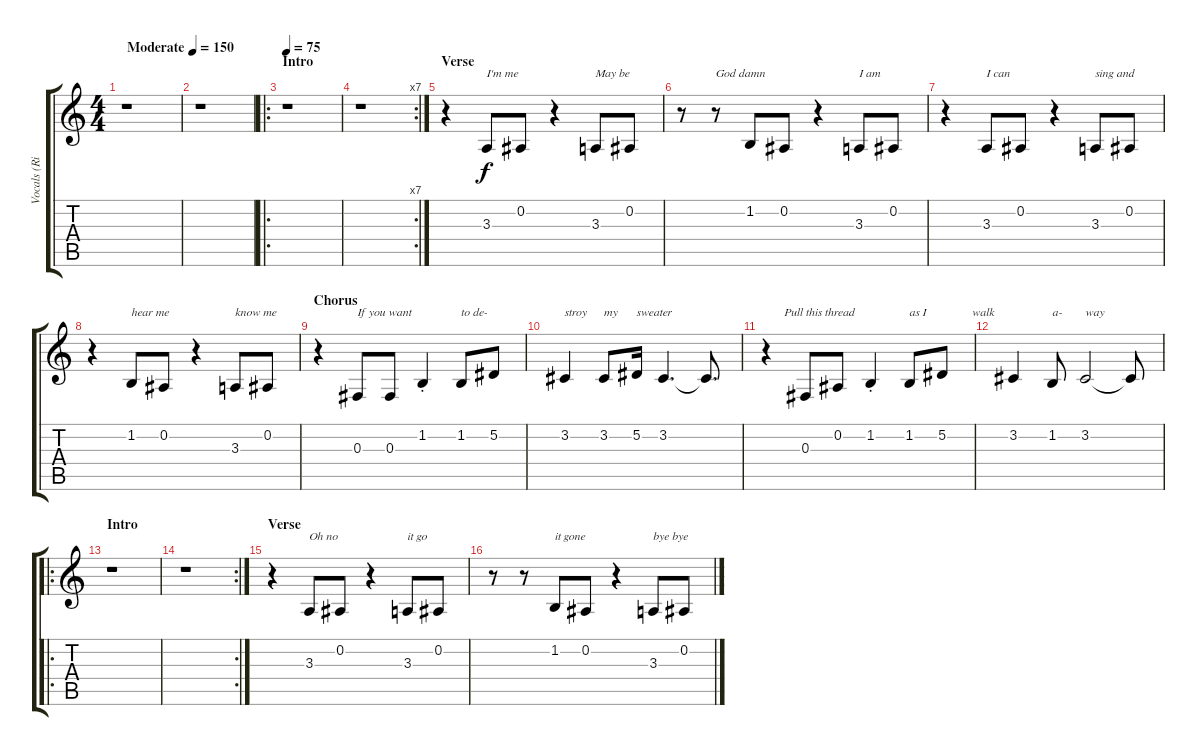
\track ("Vocals (Rivers Cuomo)" "Vocals (Ri") {instrument altosax}
\staff {score tabs}
\tuning (Eb4 Bb3 Gb3 Db3 Ab2 Eb2) {hide}
\ts (4 4)
\tempo (150 "Moderate")
\clef g2
\ks c
r.1{dy f instrument altosax} |
r.1 |
\ro
\section ("" "Intro")
\tempo 75
r.1 |
\rc 7
r.1 |
\section ("" "Verse")
r.4 3.3.8{txt "I'm me"} 0.2.8 r.4 3.3.8{txt "May be"} 0.2.8 |
r.8 r.8{txt "God damn"} 1.2.8 0.2.8 r.4 3.3.8{txt "I am"} 0.2.8 |
r.4 3.3.8{txt "I can"} 0.2.8 r.4 3.3.8{txt "sing and"} 0.2.8 |
r.4 1.2.8{txt "hear me"} 0.2.8 r.4 3.3.8{txt "know me"} 0.2.8 |
\section ("" "Chorus")
r.4 0.3.8{txt "If you want"} 0.3.8 1.2{st}.4 1.2.8{txt "to de-"} 5.2.8 |
3.2.4{txt "stroy"} 3.2.8{txt "my"} 5.2.16{txt "sweater"} 3.2.4{d} 3.2{t}.8{d} |
r.4{txt "      Pull this thread"} 0.3.8 0.2.8 1.2{st}.4 1.2.8{txt "as I"} 5.2.8{txt "          walk"} |
3.2.4 1.2.8{txt "a-"} 3.2.2{txt "way"} 3.2{t}.8 |
\ro
\section ("" "Intro")
r.1 |
\rc 2
r.1 |
\section ("" "Verse")
r.4 3.3.8{txt "Oh no"} 0.2.8 r.4 3.3.8{txt "it go"} 0.2.8 |
r.8 r.8 1.2.8{txt "it gone"} 0.2.8 r.4 3.3.8{txt "bye bye"} 0.2.8
